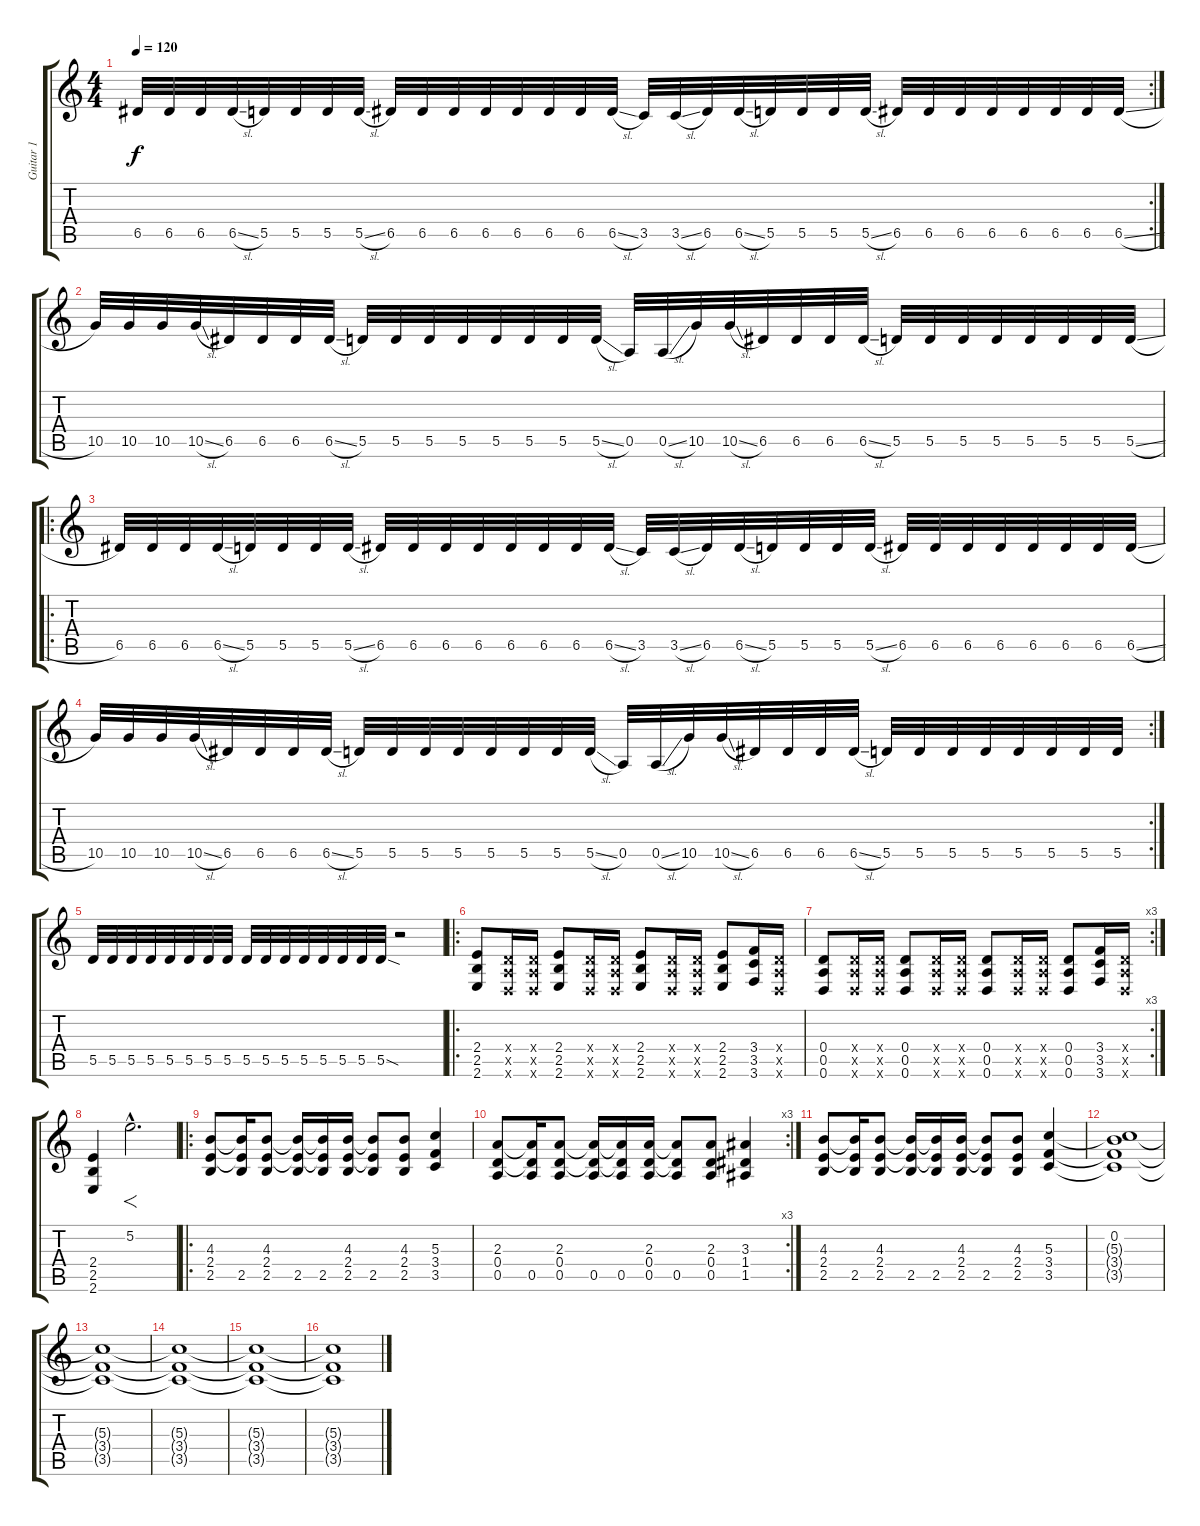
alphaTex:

\track ("Guitar 1" "Guitar 1") {instrument distortionguitar}
\staff {score tabs}
\tuning (E4 B3 G3 D3 A2 D2) {hide}
\rc 2
\ts (4 4)
\tempo 120
\clef g2
\ks c
6.5.32{dy f} 6.5.32 6.5.32 6.5{sl}.32 5.5.32 5.5.32 5.5.32 5.5{sl}.32 6.5.32 6.5.32 6.5.32 6.5.32 6.5.32 6.5.32 6.5.32 6.5{sl}.32 3.5.32 3.5{sl}.32 6.5.32 6.5{sl}.32 5.5.32 5.5.32 5.5.32 5.5{sl}.32 6.5.32 6.5.32 6.5.32 6.5.32 6.5.32 6.5.32 6.5.32 6.5{sl}.32 |
10.5.32 10.5.32 10.5.32 10.5{sl}.32 6.5.32 6.5.32 6.5.32 6.5{sl}.32 5.5.32 5.5.32 5.5.32 5.5.32 5.5.32 5.5.32 5.5.32 5.5{sl}.32 0.5.32 0.5{sl}.32 10.5.32 10.5{sl}.32 6.5.32 6.5.32 6.5.32 6.5{sl}.32 5.5.32 5.5.32 5.5.32 5.5.32 5.5.32 5.5.32 5.5.32 5.5{sl}.32 |
\ro
6.5.32 6.5.32 6.5.32 6.5{sl}.32 5.5.32 5.5.32 5.5.32 5.5{sl}.32 6.5.32 6.5.32 6.5.32 6.5.32 6.5.32 6.5.32 6.5.32 6.5{sl}.32 3.5.32 3.5{sl}.32 6.5.32 6.5{sl}.32 5.5.32 5.5.32 5.5.32 5.5{sl}.32 6.5.32 6.5.32 6.5.32 6.5.32 6.5.32 6.5.32 6.5.32 6.5{sl}.32 |
\rc 2
10.5.32 10.5.32 10.5.32 10.5{sl}.32 6.5.32 6.5.32 6.5.32 6.5{sl}.32 5.5.32 5.5.32 5.5.32 5.5.32 5.5.32 5.5.32 5.5.32 5.5{sl}.32 0.5.32 0.5{sl}.32 10.5.32 10.5{sl}.32 6.5.32 6.5.32 6.5.32 6.5{sl}.32 5.5.32 5.5.32 5.5.32 5.5.32 5.5.32 5.5.32 5.5.32 5.5.32 |
5.5.32 5.5.32 5.5.32 5.5.32 5.5.32 5.5.32 5.5.32 5.5.32 5.5.32 5.5.32 5.5.32 5.5.32 5.5.32 5.5.32 5.5.32 5.5{sod}.32 r.2 |
\ro
(2.4 2.5 2.6).8 (0.4{x} 0.5{x} 0.6{x}).16 (0.4{x} 0.5{x} 0.6{x}).16 (2.4 2.5 2.6).8 (0.4{x} 0.5{x} 0.6{x}).16 (0.4{x} 0.5{x} 0.6{x}).16 (2.4 2.5 2.6).8 (0.4{x} 0.5{x} 0.6{x}).16 (0.4{x} 0.5{x} 0.6{x}).16 (2.4 2.5 2.6).8 (3.4 3.5 3.6).16 (0.4{x} 0.5{x} 0.6{x}).16 |
\rc 3
(0.4 0.5 0.6).8 (0.4{x} 0.5{x} 0.6{x}).16 (0.4{x} 0.5{x} 0.6{x}).16 (0.4 0.5 0.6).8 (0.4{x} 0.5{x} 0.6{x}).16 (0.4{x} 0.5{x} 0.6{x}).16 (0.4 0.5 0.6).8 (0.4{x} 0.5{x} 0.6{x}).16 (0.4{x} 0.5{x} 0.6{x}).16 (0.4 0.5 0.6).8 (3.4 3.5 3.6).16 (0.4{x} 0.5{x} 0.6{x}).16 |
(2.4 2.5 2.6).4 5.2{hac}.2{f d} |
\ro
(4.3 2.4 2.5).8 (4.3{t} 2.4{t} 2.5).16 (4.3 2.4 2.5).8 (4.3{t} 2.4{t} 2.5).16 (4.3{t} 2.4{t} 2.5).16 (4.3 2.4 2.5).16 (4.3{t} 2.4{t} 2.5).8 (4.3 2.4 2.5).8 (5.3 3.4 3.5).4 |
\rc 3
(2.3 0.4 0.5).8 (2.3{t} 0.4{t} 0.5).16 (2.3 0.4 0.5).8 (2.3{t} 0.4{t} 0.5).16 (2.3{t} 0.4{t} 0.5).16 (2.3 0.4 0.5).16 (2.3{t} 0.4{t} 0.5).8 (2.3 0.4 0.5).8 (3.3 1.4 1.5).4 |
(4.3 2.4 2.5).8 (4.3{t} 2.4{t} 2.5).16 (4.3 2.4 2.5).8 (4.3{t} 2.4{t} 2.5).16 (4.3{t} 2.4{t} 2.5).16 (4.3 2.4 2.5).16 (4.3{t} 2.4{t} 2.5).8 (4.3 2.4 2.5).8 (5.3 3.4 3.5).4 |
(0.2 5.3{t} 3.4{t} 3.5{t}).1{volume 0} |
(5.3{t} 3.4{t} 3.5{t}).1 |
(5.3{t} 3.4{t} 3.5{t}).1 |
(5.3{t} 3.4{t} 3.5{t}).1 |
(5.3{t} 3.4{t} 3.5{t}).1
